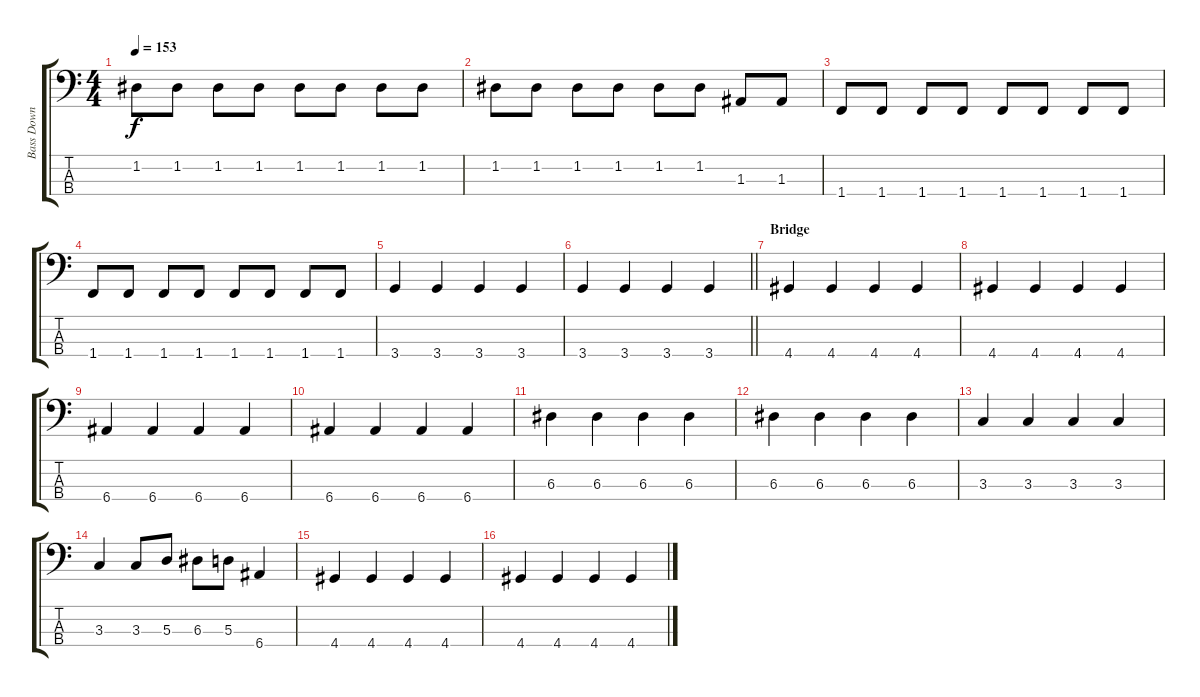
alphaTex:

\track ("Bass Down 1/2 Step" "Bass Down ") {mute instrument electricbassfinger}
\staff {score tabs}
\tuning (G2 D2 A1 E1) {hide}
\ts (4 4)
\tempo 153
\clef f4
\ks c
1.2.8{dy f} 1.2.8 1.2.8 1.2.8 1.2.8 1.2.8 1.2.8 1.2.8 |
1.2.8 1.2.8 1.2.8 1.2.8 1.2.8 1.2.8 1.3.8 1.3.8 |
1.4.8 1.4.8 1.4.8 1.4.8 1.4.8 1.4.8 1.4.8 1.4.8 |
1.4.8 1.4.8 1.4.8 1.4.8 1.4.8 1.4.8 1.4.8 1.4.8 |
3.4.4 3.4.4 3.4.4 3.4.4 |
\barLineRight lightlight
3.4.4 3.4.4 3.4.4 3.4.4 |
\section ("" "Bridge")
4.4.4 4.4.4 4.4.4 4.4.4 |
4.4.4 4.4.4 4.4.4 4.4.4 |
6.4.4 6.4.4 6.4.4 6.4.4 |
6.4.4 6.4.4 6.4.4 6.4.4 |
6.3.4 6.3.4 6.3.4 6.3.4 |
6.3.4 6.3.4 6.3.4 6.3.4 |
3.3.4 3.3.4 3.3.4 3.3.4 |
3.3.4 3.3.8 5.3.8 6.3.8 5.3.8 6.4.4 |
4.4.4 4.4.4 4.4.4 4.4.4 |
4.4.4 4.4.4 4.4.4 4.4.4
